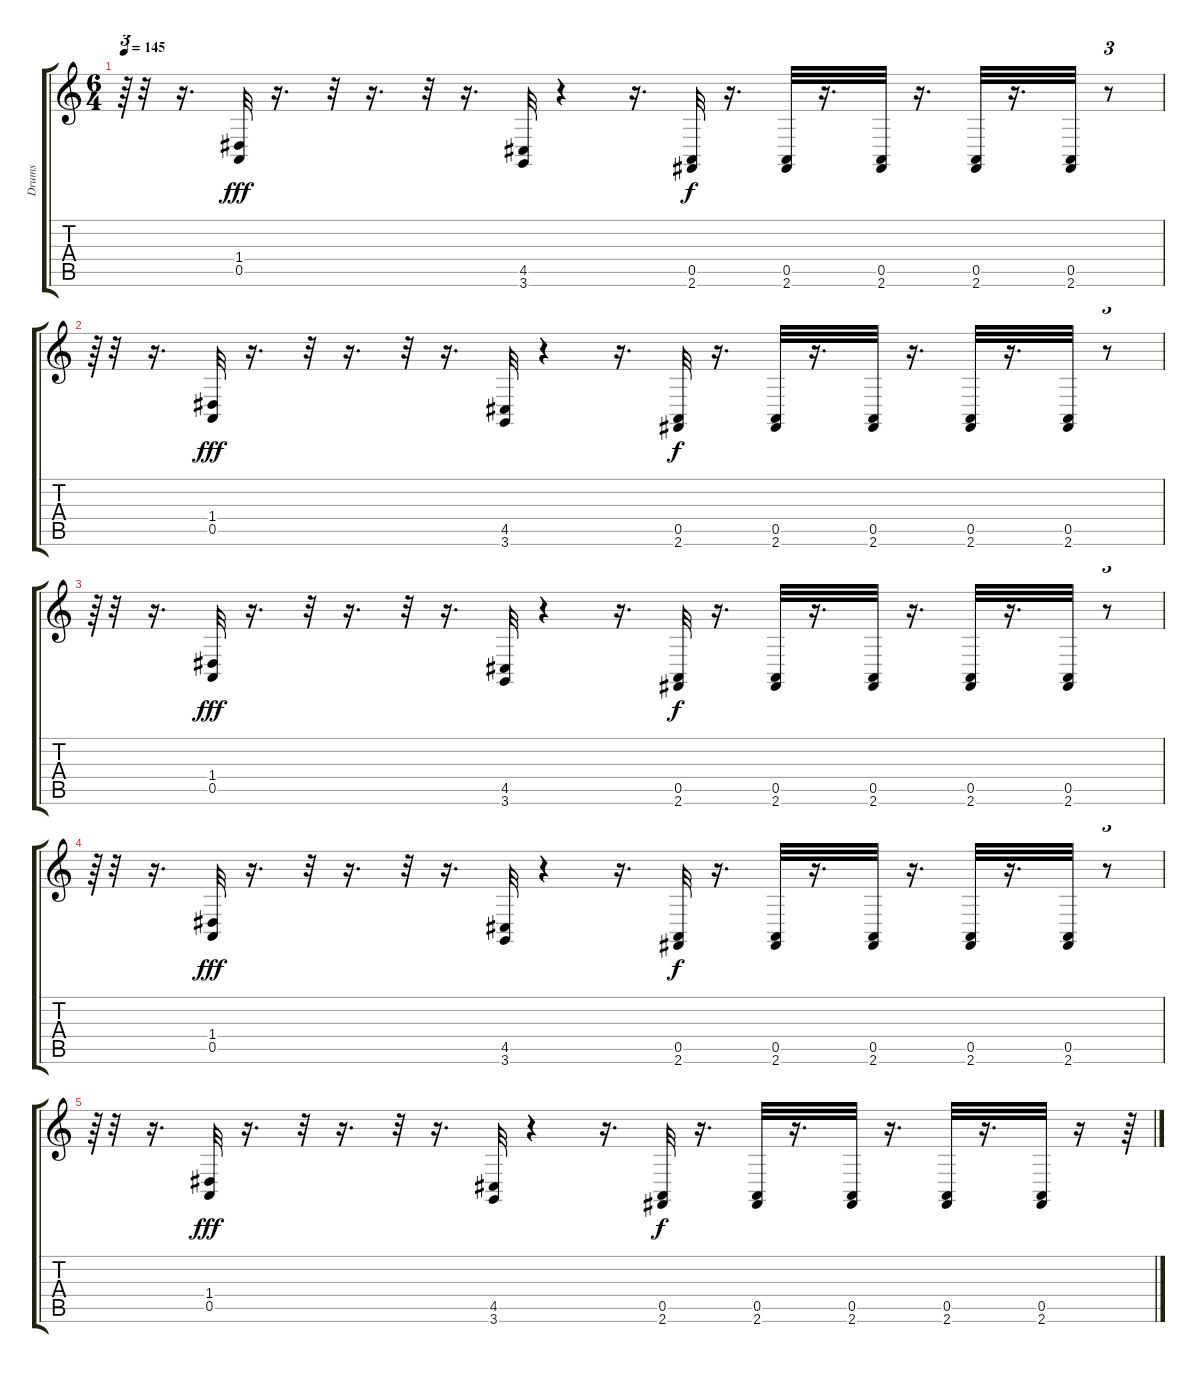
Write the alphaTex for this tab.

\track ("Drums" "Drums") {instrument timpani}
\staff {score tabs}
\tuning (E4 B3 G3 D3 A2 E2) {hide}
\ts (6 4)
\tempo 145
\clef g2
\ks c
r.64{tu (3 2) dy f} r.32{balance 8} r.16{d} (1.4 0.5).32{dy fff balance 12} r.16{d} r.32{balance 8} r.16{d} r.32{balance 4} r.16{d} (4.5 3.6).32{balance 8} r.4 r.16{d} (0.5 2.6).32{dy f} r.16{d} (0.5 2.6).32 r.16{d} (0.5 2.6).32 r.16{d} (0.5 2.6).32 r.16{d} (0.5 2.6).32 r.8{tu (3 2)} |
r.64{tu (3 2)} r.32{balance 8} r.16{d} (1.4 0.5).32{dy fff balance 12} r.16{d} r.32{balance 8} r.16{d} r.32{balance 4} r.16{d} (4.5 3.6).32{balance 8} r.4 r.16{d} (0.5 2.6).32{dy f} r.16{d} (0.5 2.6).32 r.16{d} (0.5 2.6).32 r.16{d} (0.5 2.6).32 r.16{d} (0.5 2.6).32 r.8{tu (3 2)} |
r.64{tu (3 2)} r.32{balance 8} r.16{d} (1.4 0.5).32{dy fff balance 12} r.16{d} r.32{balance 8} r.16{d} r.32{balance 4} r.16{d} (4.5 3.6).32{balance 8} r.4 r.16{d} (0.5 2.6).32{dy f} r.16{d} (0.5 2.6).32 r.16{d} (0.5 2.6).32 r.16{d} (0.5 2.6).32 r.16{d} (0.5 2.6).32 r.8{tu (3 2)} |
r.64{tu (3 2)} r.32{balance 8} r.16{d} (1.4 0.5).32{dy fff balance 12} r.16{d} r.32{balance 8} r.16{d} r.32{balance 4} r.16{d} (4.5 3.6).32{balance 8} r.4 r.16{d} (0.5 2.6).32{dy f} r.16{d} (0.5 2.6).32 r.16{d} (0.5 2.6).32 r.16{d} (0.5 2.6).32 r.16{d} (0.5 2.6).32 r.8{tu (3 2)} |
r.64{tu (3 2)} r.32{balance 8} r.16{d} (1.4 0.5).32{dy fff balance 12} r.16{d} r.32{balance 8} r.16{d} r.32{balance 4} r.16{d} (4.5 3.6).32{balance 8} r.4 r.16{d} (0.5 2.6).32{dy f} r.16{d} (0.5 2.6).32 r.16{d} (0.5 2.6).32 r.16{d} (0.5 2.6).32 r.16{d} (0.5 2.6).32 r.16 r.64
